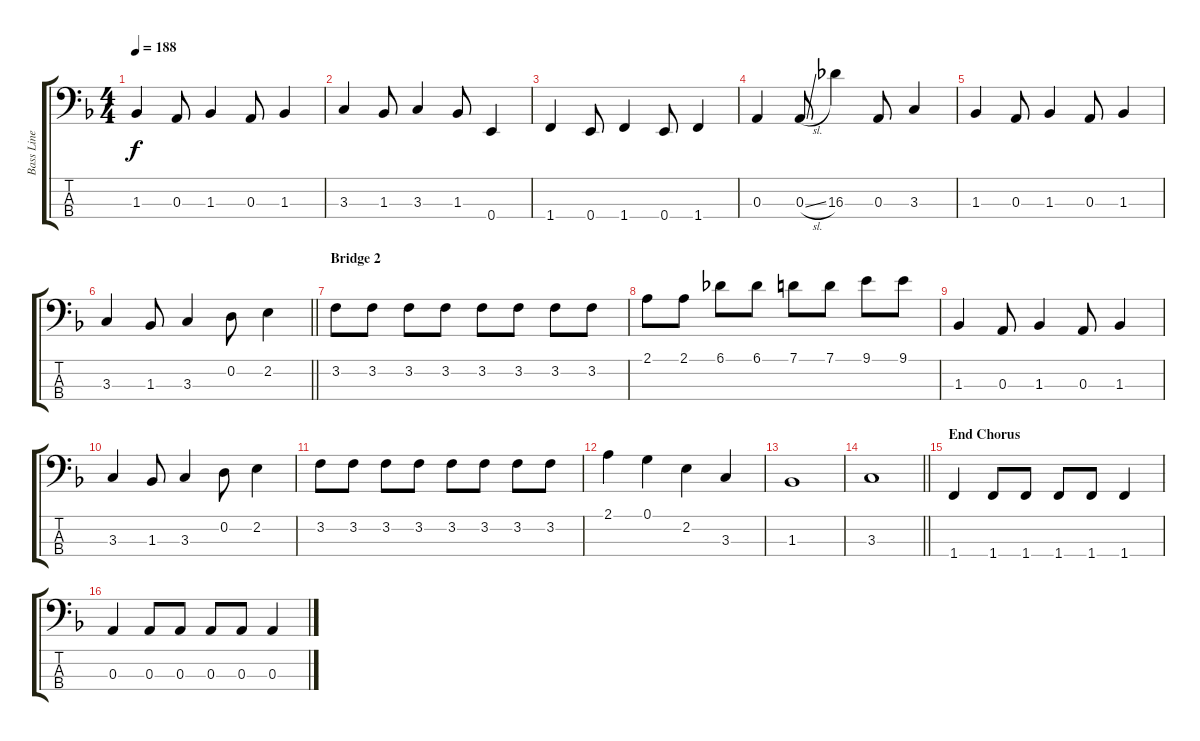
\track ("Bass Line" "Bass Line") {instrument electricbassfinger}
\staff {score tabs}
\tuning (G2 D2 A1 E1) {hide}
\ts (4 4)
\tempo 188
\clef f4
\ks f
1.3.4{dy f} 0.3.8 1.3.4 0.3.8 1.3.4 |
3.3.4 1.3.8 3.3.4 1.3.8 0.4.4 |
1.4.4 0.4.8 1.4.4 0.4.8 1.4.4 |
0.3.4 0.3{sl}.8 16.3.4 0.3.8 3.3.4 |
1.3.4 0.3.8 1.3.4 0.3.8 1.3.4 |
\barLineRight lightlight
3.3.4 1.3.8 3.3.4 0.2.8 2.2.4 |
\section ("" "Bridge 2")
3.2.8 3.2.8 3.2.8 3.2.8 3.2.8 3.2.8 3.2.8 3.2.8 |
2.1.8 2.1.8 6.1.8 6.1.8 7.1.8 7.1.8 9.1.8 9.1.8 |
1.3.4 0.3.8 1.3.4 0.3.8 1.3.4 |
3.3.4 1.3.8 3.3.4 0.2.8 2.2.4 |
3.2.8 3.2.8 3.2.8 3.2.8 3.2.8 3.2.8 3.2.8 3.2.8 |
2.1.4 0.1.4 2.2.4 3.3.4 |
1.3.1 |
\barLineRight lightlight
3.3.1 |
\section ("" "End Chorus")
1.4.4 1.4.8 1.4.8 1.4.8 1.4.8 1.4.4 |
0.3.4 0.3.8 0.3.8 0.3.8 0.3.8 0.3.4
